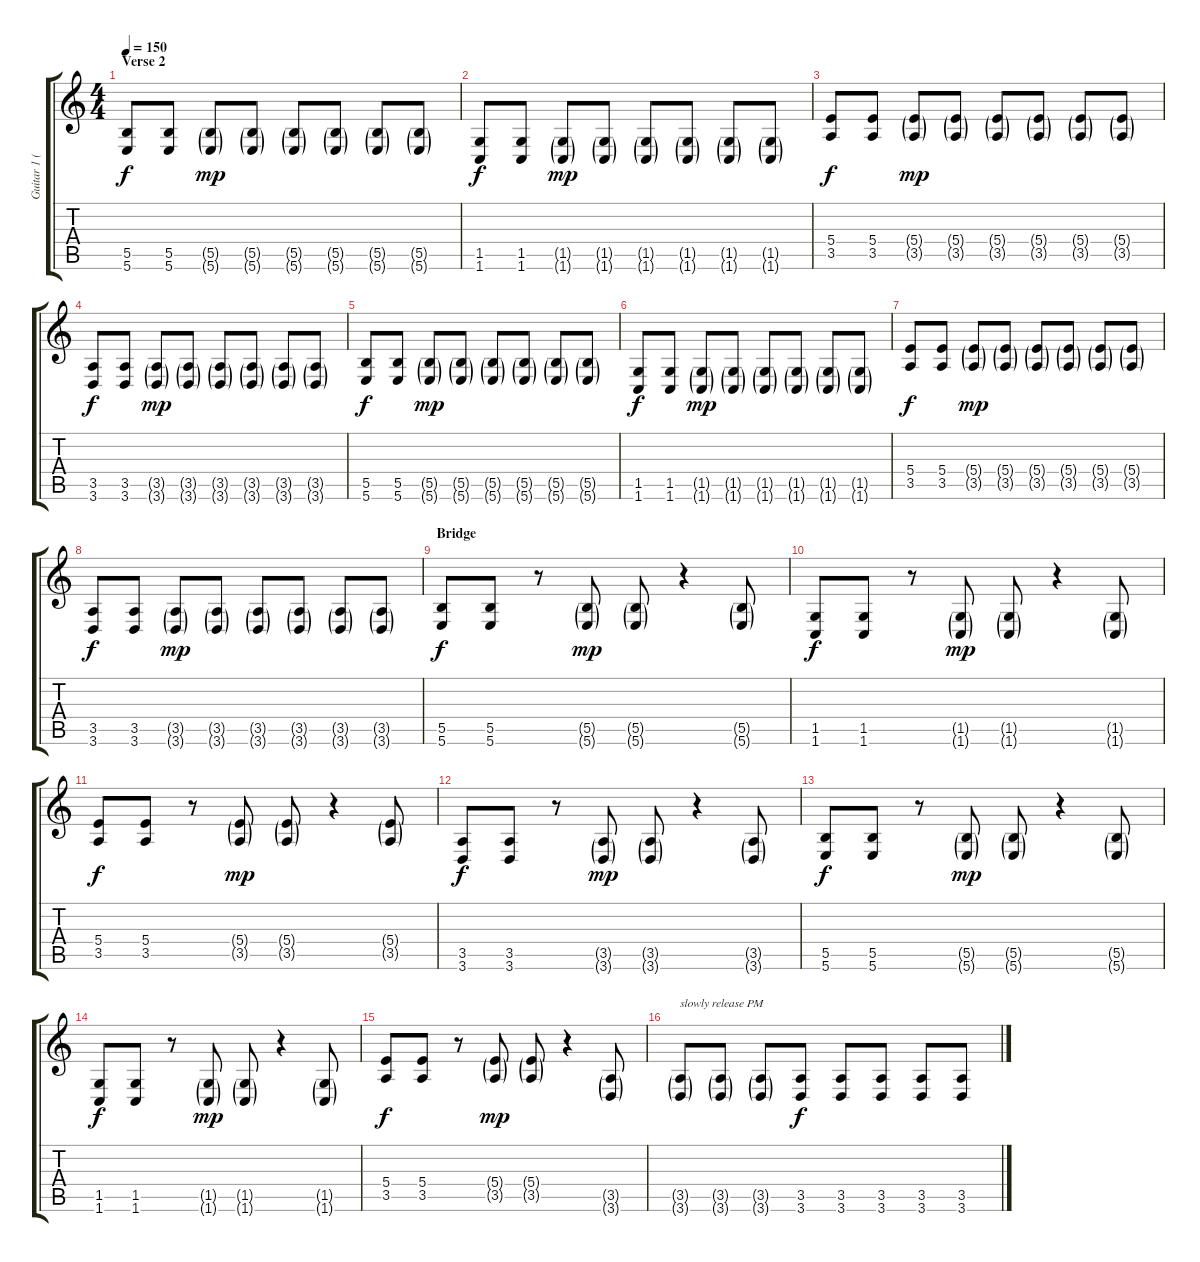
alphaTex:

\track ("Guitar 1 (M.Rohringer)" "Guitar 1 (") {instrument distortionguitar}
\staff {score tabs}
\tuning (Db4 Ab3 E3 B2 Gb2 B1) {hide}
\ts (4 4)
\section ("" "Verse 2")
\tempo 150
\clef g2
\ks c
(5.5 5.6).8{dy f} (5.5 5.6).8 (5.5{g} 5.6{g}).8{dy mp} (5.5{g} 5.6{g}).8 (5.5{g} 5.6{g}).8 (5.5{g} 5.6{g}).8 (5.5{g} 5.6{g}).8 (5.5{g} 5.6{g}).8 |
(1.5 1.6).8{dy f} (1.5 1.6).8 (1.5{g} 1.6{g}).8{dy mp} (1.5{g} 1.6{g}).8 (1.5{g} 1.6{g}).8 (1.5{g} 1.6{g}).8 (1.5{g} 1.6{g}).8 (1.5{g} 1.6{g}).8 |
(5.4 3.5).8{dy f} (5.4 3.5).8 (5.4{g} 3.5{g}).8{dy mp} (5.4{g} 3.5{g}).8 (5.4{g} 3.5{g}).8 (5.4{g} 3.5{g}).8 (5.4{g} 3.5{g}).8 (5.4{g} 3.5{g}).8 |
(3.5 3.6).8{dy f} (3.5 3.6).8 (3.5{g} 3.6{g}).8{dy mp} (3.5{g} 3.6{g}).8 (3.5{g} 3.6{g}).8 (3.5{g} 3.6{g}).8 (3.5{g} 3.6{g}).8 (3.5{g} 3.6{g}).8 |
(5.5 5.6).8{dy f} (5.5 5.6).8 (5.5{g} 5.6{g}).8{dy mp} (5.5{g} 5.6{g}).8 (5.5{g} 5.6{g}).8 (5.5{g} 5.6{g}).8 (5.5{g} 5.6{g}).8 (5.5{g} 5.6{g}).8 |
(1.5 1.6).8{dy f} (1.5 1.6).8 (1.5{g} 1.6{g}).8{dy mp} (1.5{g} 1.6{g}).8 (1.5{g} 1.6{g}).8 (1.5{g} 1.6{g}).8 (1.5{g} 1.6{g}).8 (1.5{g} 1.6{g}).8 |
(5.4 3.5).8{dy f} (5.4 3.5).8 (5.4{g} 3.5{g}).8{dy mp} (5.4{g} 3.5{g}).8 (5.4{g} 3.5{g}).8 (5.4{g} 3.5{g}).8 (5.4{g} 3.5{g}).8 (5.4{g} 3.5{g}).8 |
(3.5 3.6).8{dy f} (3.5 3.6).8 (3.5{g} 3.6{g}).8{dy mp} (3.5{g} 3.6{g}).8 (3.5{g} 3.6{g}).8 (3.5{g} 3.6{g}).8 (3.5{g} 3.6{g}).8 (3.5{g} 3.6{g}).8 |
\section ("" "Bridge")
(5.5 5.6).8{dy f} (5.5 5.6).8 r.8 (5.5{g} 5.6{g}).8{dy mp} (5.5{g} 5.6{g}).8 r.4 (5.5{g} 5.6{g}).8 |
(1.5 1.6).8{dy f} (1.5 1.6).8 r.8 (1.5{g} 1.6{g}).8{dy mp} (1.5{g} 1.6{g}).8 r.4 (1.5{g} 1.6{g}).8 |
(5.4 3.5).8{dy f} (5.4 3.5).8 r.8 (5.4{g} 3.5{g}).8{dy mp} (5.4{g} 3.5{g}).8 r.4 (5.4{g} 3.5{g}).8 |
(3.5 3.6).8{dy f} (3.5 3.6).8 r.8 (3.5{g} 3.6{g}).8{dy mp} (3.5{g} 3.6{g}).8 r.4 (3.5{g} 3.6{g}).8 |
(5.5 5.6).8{dy f} (5.5 5.6).8 r.8 (5.5{g} 5.6{g}).8{dy mp} (5.5{g} 5.6{g}).8 r.4 (5.5{g} 5.6{g}).8 |
(1.5 1.6).8{dy f} (1.5 1.6).8 r.8 (1.5{g} 1.6{g}).8{dy mp} (1.5{g} 1.6{g}).8 r.4 (1.5{g} 1.6{g}).8 |
(5.4 3.5).8{dy f} (5.4 3.5).8 r.8 (5.4{g} 3.5{g}).8{dy mp} (5.4{g} 3.5{g}).8 r.4 (3.5{g} 3.6{g}).8 |
(3.5{g} 3.6{g}).8{txt "slowly release PM"} (3.5{g} 3.6{g}).8 (3.5{g} 3.6{g}).8 (3.5 3.6).8{dy f} (3.5 3.6).8 (3.5 3.6).8 (3.5 3.6).8 (3.5 3.6).8
